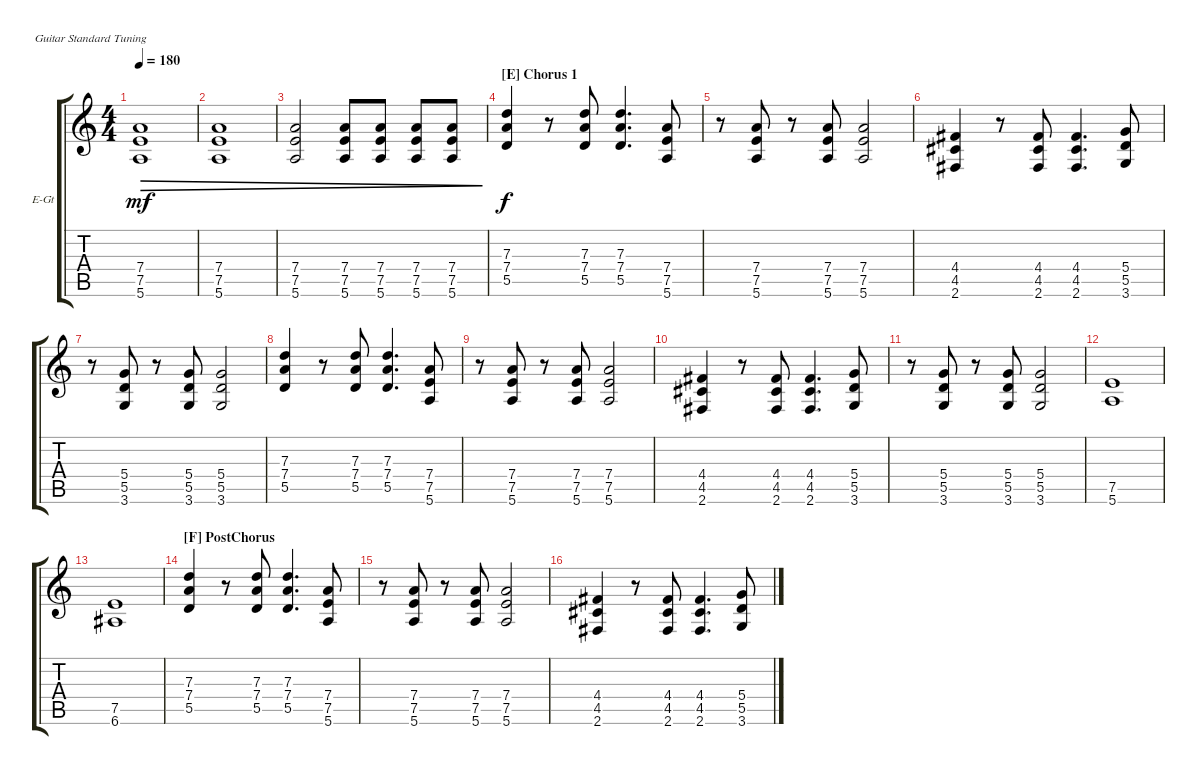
\defaultSystemsLayout 4
\bracketExtendMode groupsimilarinstruments
\firstSystemTrackNameOrientation horizontal
\otherSystemsTrackNameOrientation horizontal
\track ("Rhythm Guitar" "E-Gt") {instrument overdrivenguitar}
\staff {score tabs}
\tuning (E4 B3 G3 D3 A2 E2)
\ts (4 4)
\tempo 180
\clef g2
\ks c
(5.6 7.5 7.4).1{dec dy mf} |
(5.6 7.5 7.4).1{dec} |
(7.4 7.5 5.6).2{dec} (7.4 7.5 5.6).8{dec} (7.4 7.5 5.6).8{dec} (7.4 7.5 5.6).8{dec} (7.4 7.5 5.6).8{dec} |
\section ("E" "Chorus 1")
(5.5 7.4 7.3).4{dy f} r.8 (5.5 7.4 7.3).8 (7.3 7.4 5.5).4{d} (5.6 7.5 7.4).8 |
r.8 (5.6 7.5 7.4).8 r.8 (5.6 7.5 7.4).8 (5.6 7.5 7.4).2 |
(4.5 4.4 2.6).4 r.8 (4.5 4.4 2.6).8 (4.4 4.5 2.6).4{d} (3.6 5.5 5.4).8 |
r.8 (3.6 5.5 5.4).8 r.8 (3.6 5.5 5.4).8 (3.6 5.5 5.4).2 |
(5.5 7.4 7.3).4 r.8 (5.5 7.4 7.3).8 (7.3 7.4 5.5).4{d} (5.6 7.5 7.4).8 |
r.8 (5.6 7.5 7.4).8 r.8 (5.6 7.5 7.4).8 (5.6 7.5 7.4).2 |
(4.5 4.4 2.6).4 r.8 (4.5 4.4 2.6).8 (4.4 4.5 2.6).4{d} (3.6 5.5 5.4).8 |
r.8 (3.6 5.5 5.4).8 r.8 (3.6 5.5 5.4).8 (3.6 5.5 5.4).2 |
(7.5 5.6).1 |
(6.6 7.5).1 |
\section ("F" "PostChorus")
(5.5 7.4 7.3).4 r.8 (5.5 7.4 7.3).8 (7.3 7.4 5.5).4{d} (5.6 7.5 7.4).8 |
r.8 (5.6 7.5 7.4).8 r.8 (5.6 7.5 7.4).8 (5.6 7.5 7.4).2 |
(4.5 4.4 2.6).4 r.8 (4.5 4.4 2.6).8 (4.4 4.5 2.6).4{d} (3.6 5.5 5.4).8
